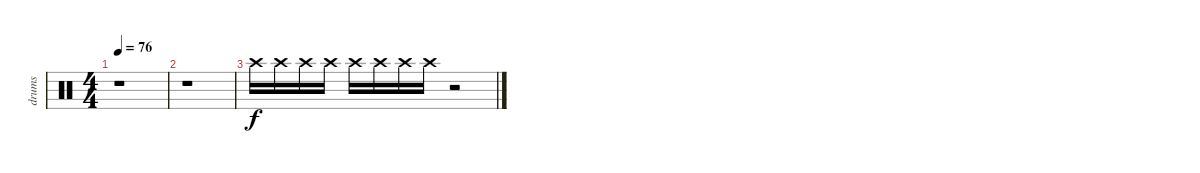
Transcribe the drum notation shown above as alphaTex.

\track ("drums" "drums") {instrument percussion}
\staff {score}
\articulation defaults
\ts (4 4)
\tempo 76
\clef neutral
\ks c
r.1{dy f} |
r.1 |
"Crash high (hit)".16 "Crash high (hit)".16 "Crash high (hit)".16 "Crash high (hit)".16 "Crash high (hit)".16 "Crash high (hit)".16 "Crash high (hit)".16 "Crash high (hit)".16 r.2
